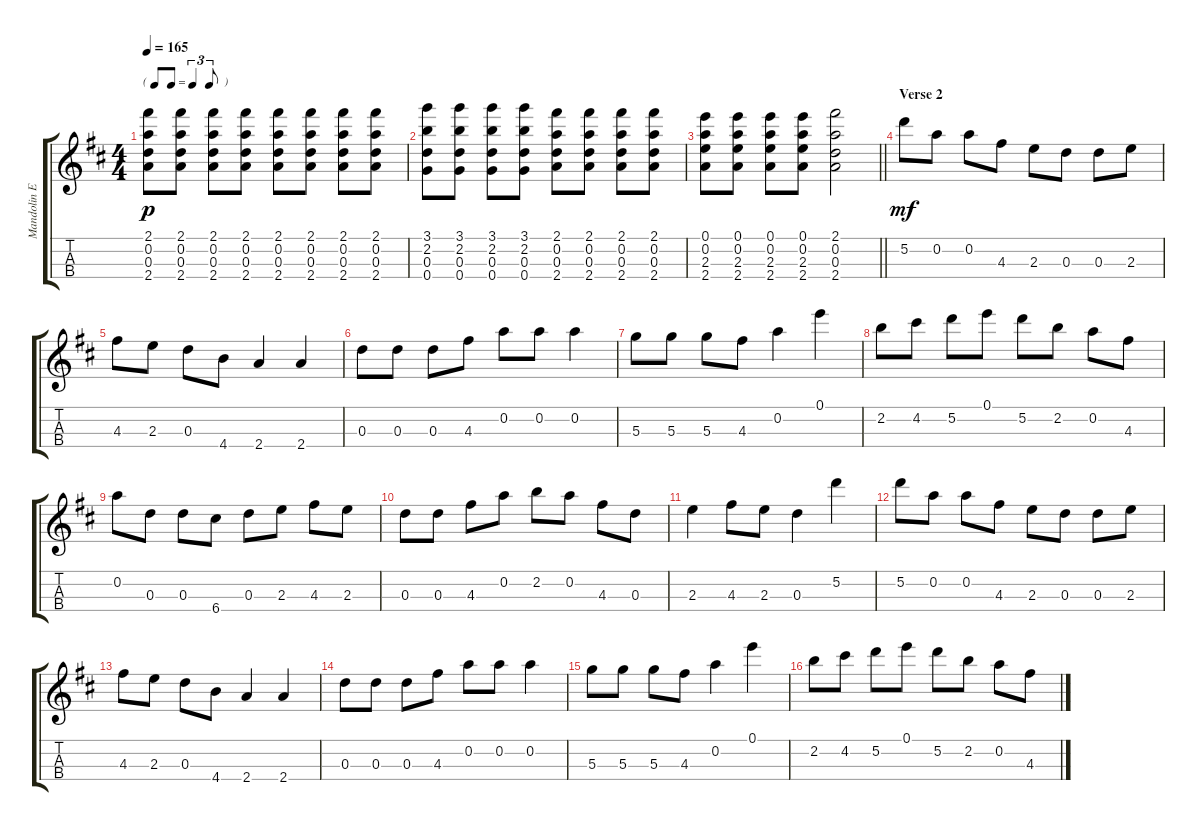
\track ("Mandolin Effect" "Mandolin E") {instrument banjo}
\staff {score tabs}
\tuning (E5 A4 D4 G3) {hide}
\displaytranspose 12
\ts (4 4)
\tf triplet8th
\tempo 165
\clef g2
\ks d
(2.1 0.2 0.3 2.4).8{dy p} (2.1 0.2 0.3 2.4).8 (2.1 0.2 0.3 2.4).8 (2.1 0.2 0.3 2.4).8 (2.1 0.2 0.3 2.4).8 (2.1 0.2 0.3 2.4).8 (2.1 0.2 0.3 2.4).8 (2.1 0.2 0.3 2.4).8 |
(3.1 2.2 0.3 0.4).8 (3.1 2.2 0.3 0.4).8 (3.1 2.2 0.3 0.4).8 (3.1 2.2 0.3 0.4).8 (2.1 0.2 0.3 2.4).8 (2.1 0.2 0.3 2.4).8 (2.1 0.2 0.3 2.4).8 (2.1 0.2 0.3 2.4).8 |
\barLineRight lightlight
(0.1 0.2 2.3 2.4).8 (0.1 0.2 2.3 2.4).8 (0.1 0.2 2.3 2.4).8 (0.1 0.2 2.3 2.4).8 (2.1 0.2 0.3 2.4).2 |
\section ("" "Verse 2")
5.2.8{dy mf} 0.2.8 0.2.8 4.3.8 2.3.8 0.3.8 0.3.8 2.3.8 |
4.3.8 2.3.8 0.3.8 4.4.8 2.4.4 2.4.4 |
0.3.8 0.3.8 0.3.8 4.3.8 0.2.8 0.2.8 0.2.4 |
5.3.8 5.3.8 5.3.8 4.3.8 0.2.4 0.1.4 |
2.2.8 4.2.8 5.2.8 0.1.8 5.2.8 2.2.8 0.2.8 4.3.8 |
0.2.8 0.3.8 0.3.8 6.4.8 0.3.8 2.3.8 4.3.8 2.3.8 |
0.3.8 0.3.8 4.3.8 0.2.8 2.2.8 0.2.8 4.3.8 0.3.8 |
2.3.4 4.3.8 2.3.8 0.3.4 5.2.4 |
5.2.8 0.2.8 0.2.8 4.3.8 2.3.8 0.3.8 0.3.8 2.3.8 |
4.3.8 2.3.8 0.3.8 4.4.8 2.4.4 2.4.4 |
0.3.8 0.3.8 0.3.8 4.3.8 0.2.8 0.2.8 0.2.4 |
5.3.8 5.3.8 5.3.8 4.3.8 0.2.4 0.1.4 |
2.2.8 4.2.8 5.2.8 0.1.8 5.2.8 2.2.8 0.2.8 4.3.8
